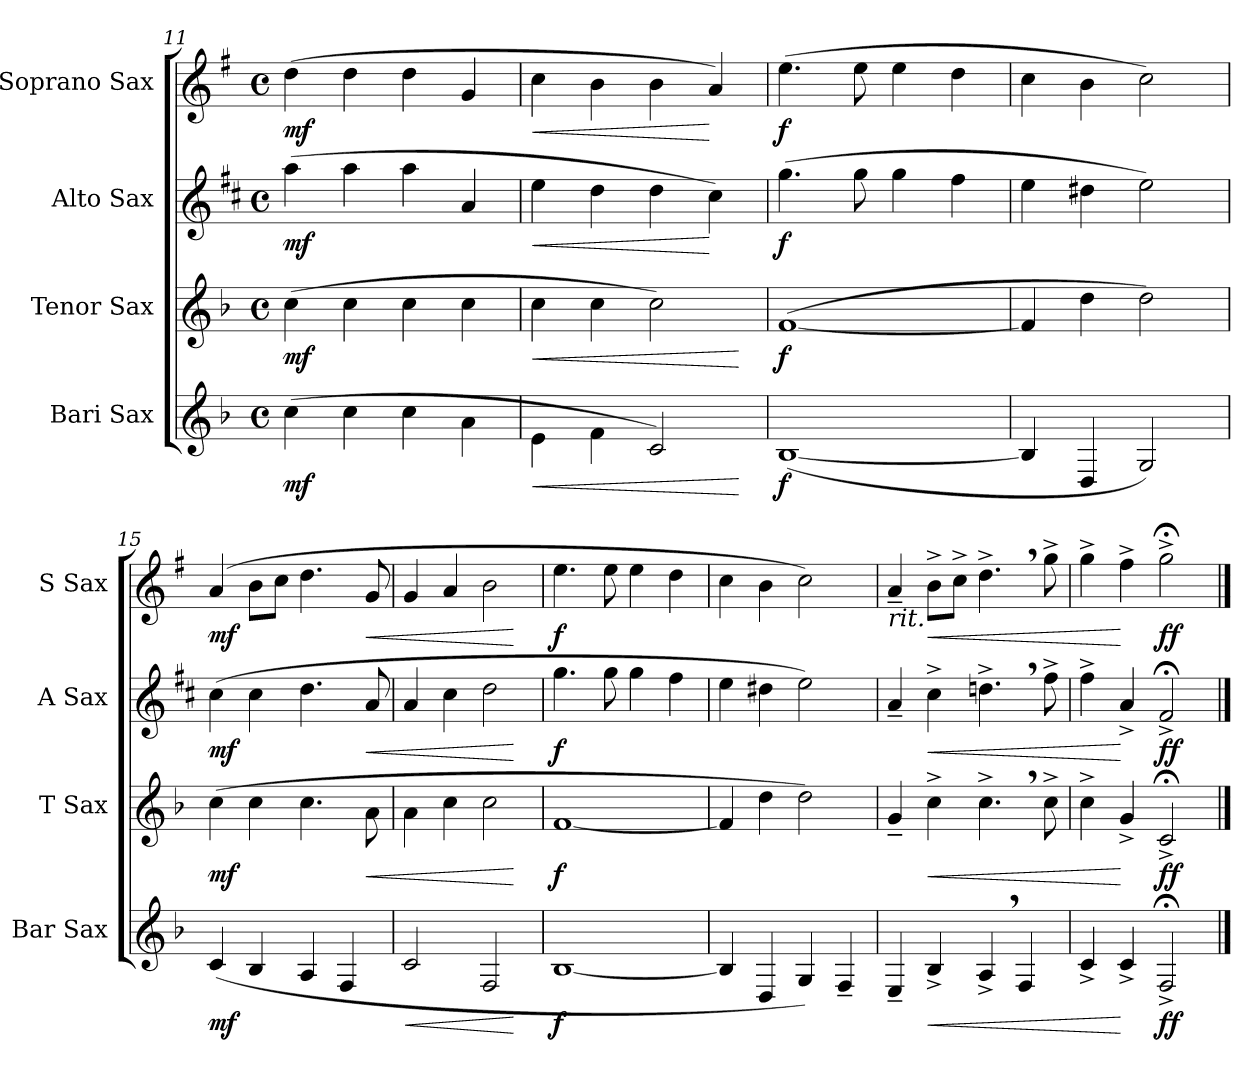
**kern	**dynam	**kern	**dynam	**kern	**dynam	**kern	**dynam
*part4	*part4	*part3	*part3	*part2	*part2	*part1	*part1
*staff4	*staff4	*staff3	*staff3	*staff2	*staff2	*staff1	*staff1
*I"Bari Sax	*	*I"Tenor Sax	*	*I"Alto Sax	*	*I"Soprano Sax	*
*I'Bar Sax	*	*I'T Sax	*	*I'A Sax	*	*I'S Sax	*
*clefG2	*	*clefG2	*	*clefG2	*	*clefG2	*
*ITrd12c21	*	*ITrd8c14	*	*ITrd5c9	*	*ITrd1c2	*
*k[b-]	*	*k[b-]	*	*k[b-]	*	*k[b-]	*
*F:	*	*F:	*	*F:	*	*F:	*
*M4/4	*	*M4/4	*	*M4/4	*	*M4/4	*
*met(c)	*	*met(c)	*	*met(c)	*	*met(c)	*
=11	=11	=11	=11	=11	=11	=11	=11
!	!LO:DY:b	!	!LO:DY:b	!	!LO:DY:b	!	!LO:DY:b
(>4c\	mf	(>4c\	mf	(>4cc\	mf	(>4cc\	mf
4c\	.	4c\	.	4cc\	.	4cc\	.
4c\	.	4c\	.	4cc\	.	4cc\	.
4A\	.	4c\	.	4c/	.	4f/	.
=12	=12	=12	=12	=12	=12	=12	=12
!	!LO:HP:b	!	!LO:HP:b	!	!LO:HP:b	!	!LO:HP:b
4E\	<	4c\	<	4g\	<	4b-\	<
4F\	.	4c\	.	4f\	.	4a\	.
2C/)	.	2c\)	.	4f\	.	4a\	.
.	.	.	.	4e\)	[	4g/)	[
.	[	.	[	.	.	.	.
=13	=13	=13	=13	=13	=13	=13	=13
!	!LO:DY:b	!	!LO:DY:b	!	!LO:DY:b	!	!LO:DY:b
(>[1BB-	f	(>[1F	f	(>4.b-\	f	(>4.dd\	f
.	.	.	.	8b-\	.	8dd\	.
.	.	.	.	4b-\	.	4dd\	.
.	.	.	.	4a\	.	4cc\	.
=14	=14	=14	=14	=14	=14	=14	=14
4BB-/]	.	4F/]	.	4g\	.	4b-\	.
4DD/	.	4d\	.	4f#X\	.	4a\	.
2GG/)	.	2d\)	.	2g\)	.	2b-\)	.
!!LO:LB:g=z
=15	=15	=15	=15	=15	=15	=15	=15
!	!LO:DY:b	!	!LO:DY:b	!	!LO:DY:b	!	!LO:DY:b
(4C/	mf	(>4c\	mf	(>4e\	mf	(4g/	mf
4BB-/	.	4c\	.	4e\	.	8a\L	.
.	.	.	.	.	.	8b-\J	.
4AA/	.	4.c\	.	4.f\	.	4.cc\	.
4FF/	.	.	.	.	.	.	.
!	!	!	!LO:HP:b	!	!LO:HP:b	!	!LO:HP:b
.	.	8A\	<	8c/	<	8f/	<
=16	=16	=16	=16	=16	=16	=16	=16
!	!LO:HP:b	!	!	!	!	!	!
2C/	<	4A\	.	4c/	.	4f/	.
.	.	4c\	.	4e\	.	4g/	.
2FF/	.	2c\	.	2f\	.	2a\	.
.	[	.	[	.	[	.	[
=17	=17	=17	=17	=17	=17	=17	=17
!	!LO:DY:b	!	!LO:DY:b	!	!LO:DY:b	!	!LO:DY:b
[1BB-	f	[1F	f	4.b-\	f	4.dd\	f
.	.	.	.	8b-\	.	8dd\	.
.	.	.	.	4b-\	.	4dd\	.
.	.	.	.	4a\	.	4cc\	.
=18	=18	=18	=18	=18	=18	=18	=18
4BB-/]	.	4F/]	.	4g\	.	4b-\	.
4DD/	.	4d\	.	4f#X\	.	4a\	.
4GG/)	.	2d\)	.	2g\)	.	2b-\)	.
4FF~</	.	.	.	.	.	.	.
=19	=19	=19	=19	=19	=19	=19	=19
!	!	!	!	!	!	!LO:TX:b:i:t=rit.	!
4EE~</	.	4G~</	.	4c~</	.	4g~</	.
!	!LO:HP:b	!	!LO:HP:b	!	!LO:HP:b	!	!LO:HP:b
4BB-^</	<	4c^>\	<	4e^>\	<	8a^>\L	<
.	.	.	.	.	.	8b-^>\J	.
4AA^<,>/	.	4.c^>,>\	.	4.fn^>,>\	.	4.cc^>,>\	.
4FF/	.	.	.	.	.	.	.
.	.	8c^>\	.	8a^>\	.	8ff^>\	.
=20	=20	=20	=20	=20	=20	=20	=20
4C^</	.	4c^>\	.	4a^>\	.	4ff^>\	.
4C^</	[	4G^</	[	4c^</	[	4ee^>\	[
!	!LO:DY:b	!	!LO:DY:b	!	!LO:DY:b	!	!LO:DY:b
2FF;<^</	ff	2C;<^</	ff	2A;<^</	ff	2ff;<^>\	ff
==	==	==	==	==	==	==	==
*-	*-	*-	*-	*-	*-	*-	*-
